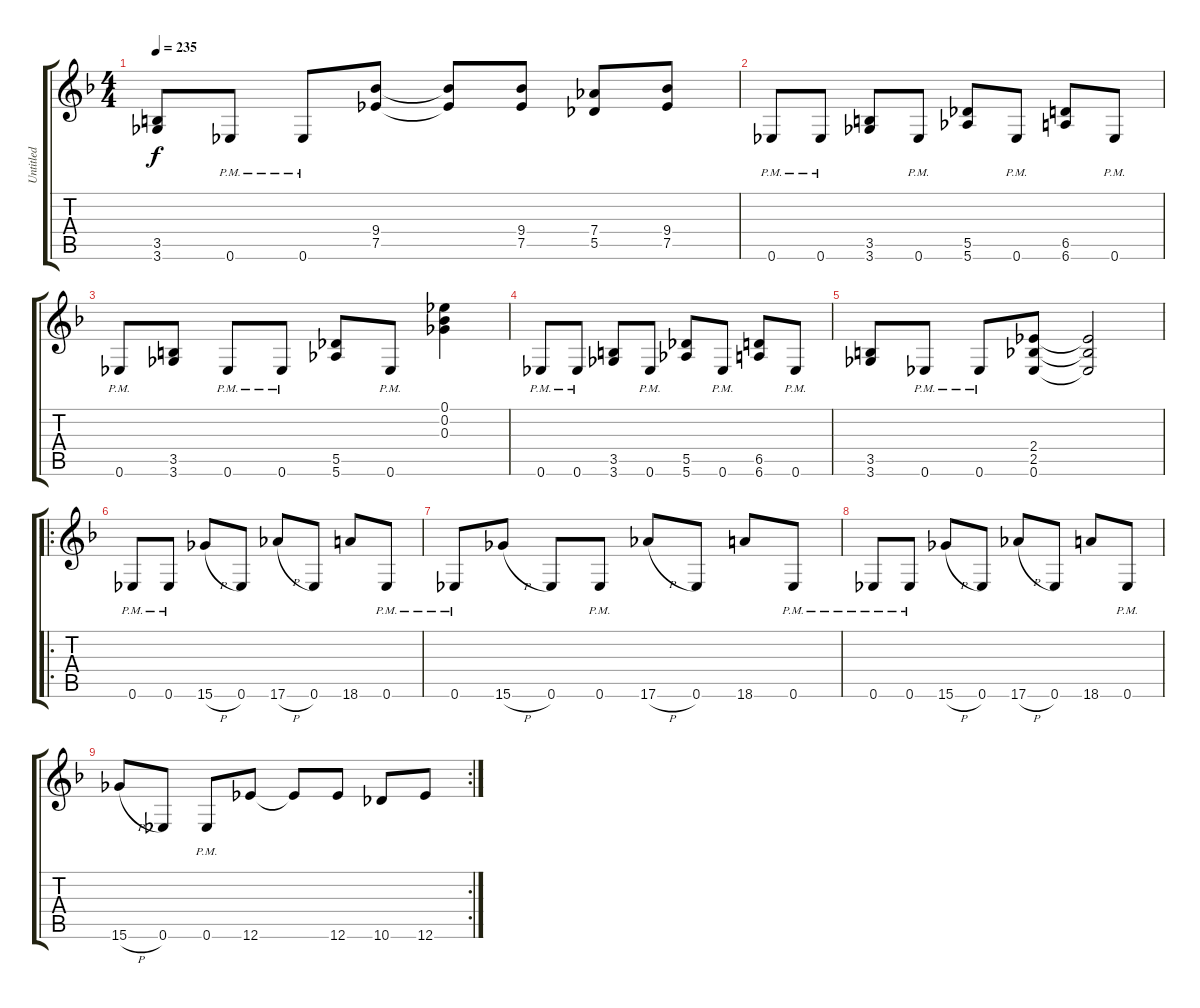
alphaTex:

\track ("Untitled" "Untitled") {instrument distortionguitar}
\staff {score tabs}
\tuning (Eb4 Bb3 Gb3 Db3 Ab2 Eb2) {hide}
\ts (4 4)
\tempo 235
\clef g2
\ks f
(3.5 3.6).8{dy f} 0.6{pm}.8 0.6{pm}.8 (9.4 7.5).8 (9.4{t} 7.5{t}).8 (9.4 7.5).8 (7.4 5.5).8 (9.4 7.5).8 |
0.6{pm}.8 0.6{pm}.8 (3.5 3.6).8 0.6{pm}.8 (5.5 5.6).8 0.6{pm}.8 (6.5 6.6).8 0.6{pm}.8 |
0.6{pm}.8 (3.5 3.6).8 0.6{pm}.8 0.6{pm}.8 (5.5 5.6).8 0.6{pm}.8 (0.1 0.2 0.3).4 |
0.6{pm}.8 0.6{pm}.8 (3.5 3.6).8 0.6{pm}.8 (5.5 5.6).8 0.6{pm}.8 (6.5 6.6).8 0.6{pm}.8 |
(3.5 3.6).8 0.6{pm}.8 0.6{pm}.8 (2.4 2.5 0.6).8 (2.4{t} 2.5{t} 0.6{t}).2 |
\ro
0.6{pm}.8 0.6{pm}.8 15.6{h}.8 0.6.8 17.6{h}.8 0.6.8 18.6.8 0.6{pm}.8 |
0.6{pm}.8 15.6{h}.8 0.6.8 0.6{pm}.8 17.6{h}.8 0.6.8 18.6.8 0.6{pm}.8 |
0.6{pm}.8 0.6{pm}.8 15.6{h}.8 0.6.8 17.6{h}.8 0.6.8 18.6.8 0.6{pm}.8 |
\rc 2
15.6{h}.8 0.6.8 0.6{pm}.8 12.6.8 12.6{t}.8 12.6.8 10.6.8 12.6.8
